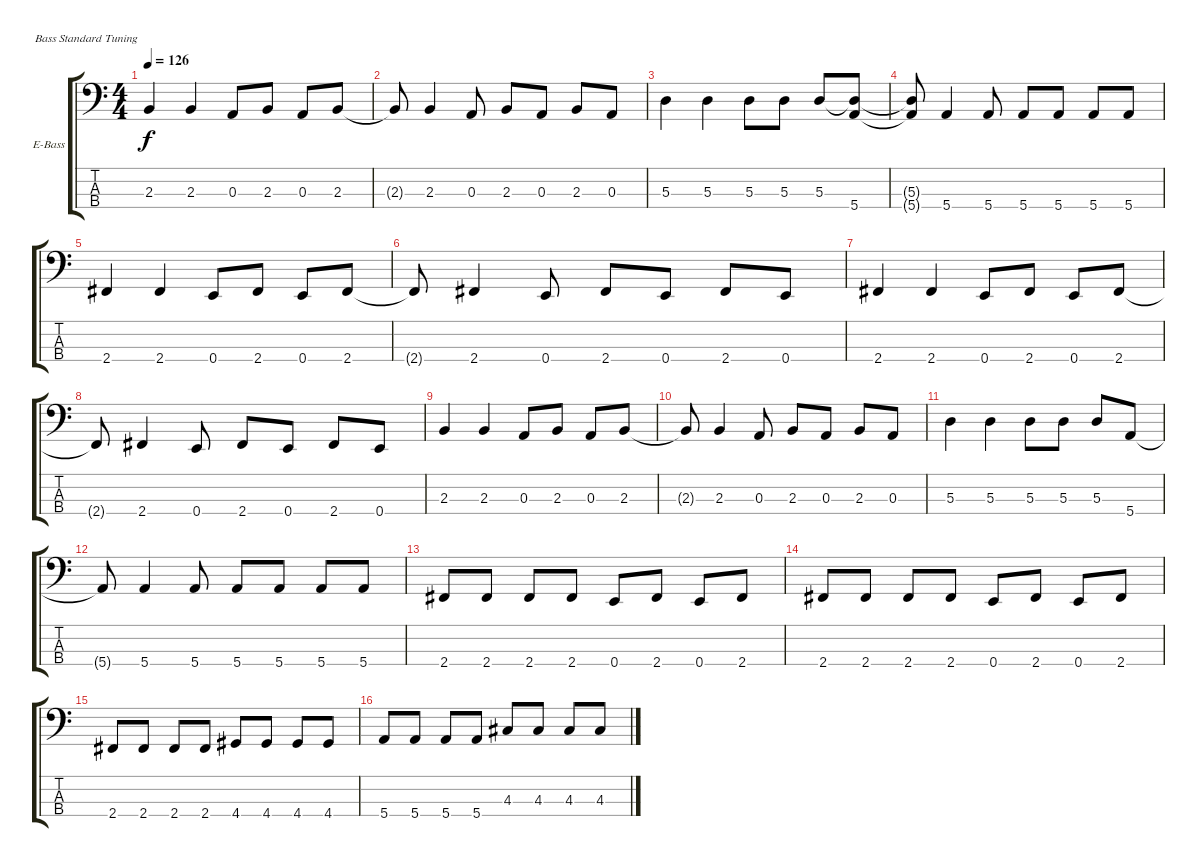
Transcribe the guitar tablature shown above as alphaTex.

\bracketExtendMode groupsimilarinstruments
\firstSystemTrackNameOrientation horizontal
\otherSystemsTrackNameOrientation horizontal
\track ("Basso" "E-Bass") {instrument electricbassfinger}
\staff {score tabs}
\tuning (G2 D2 A1 E1)
\ts (4 4)
\tempo 126
\clef f4
\ks c
2.3.4{dy f} 2.3.4 0.3.8 2.3.8 0.3.8 2.3.8 |
2.3{t}.8 2.3.4 0.3.8 2.3.8 0.3.8 2.3.8 0.3.8 |
5.3.4 5.3.4 5.3.8 5.3.8 5.3.8 (5.4 5.3{t}).8 |
(5.3{t} 5.4{t}).8 5.4.4 5.4.8 5.4.8 5.4.8 5.4.8 5.4.8 |
2.4.4 2.4.4 0.4.8 2.4.8 0.4.8 2.4.8 |
2.4{t}.8 2.4.4 0.4.8 2.4.8 0.4.8 2.4.8 0.4.8 |
2.4.4 2.4.4 0.4.8 2.4.8 0.4.8 2.4.8 |
2.4{t}.8 2.4.4 0.4.8 2.4.8 0.4.8 2.4.8 0.4.8 |
2.3.4 2.3.4 0.3.8 2.3.8 0.3.8 2.3.8 |
2.3{t}.8 2.3.4 0.3.8 2.3.8 0.3.8 2.3.8 0.3.8 |
5.3.4 5.3.4 5.3.8 5.3.8 5.3.8 5.4.8 |
5.4{t}.8 5.4.4 5.4.8 5.4.8 5.4.8 5.4.8 5.4.8 |
2.4.8 2.4.8 2.4.8 2.4.8 0.4.8 2.4.8 0.4.8 2.4.8 |
2.4.8 2.4.8 2.4.8 2.4.8 0.4.8 2.4.8 0.4.8 2.4.8 |
2.4.8 2.4.8 2.4.8 2.4.8 4.4.8 4.4.8 4.4.8 4.4.8 |
5.4.8 5.4.8 5.4.8 5.4.8 4.3.8 4.3.8 4.3.8 4.3.8
